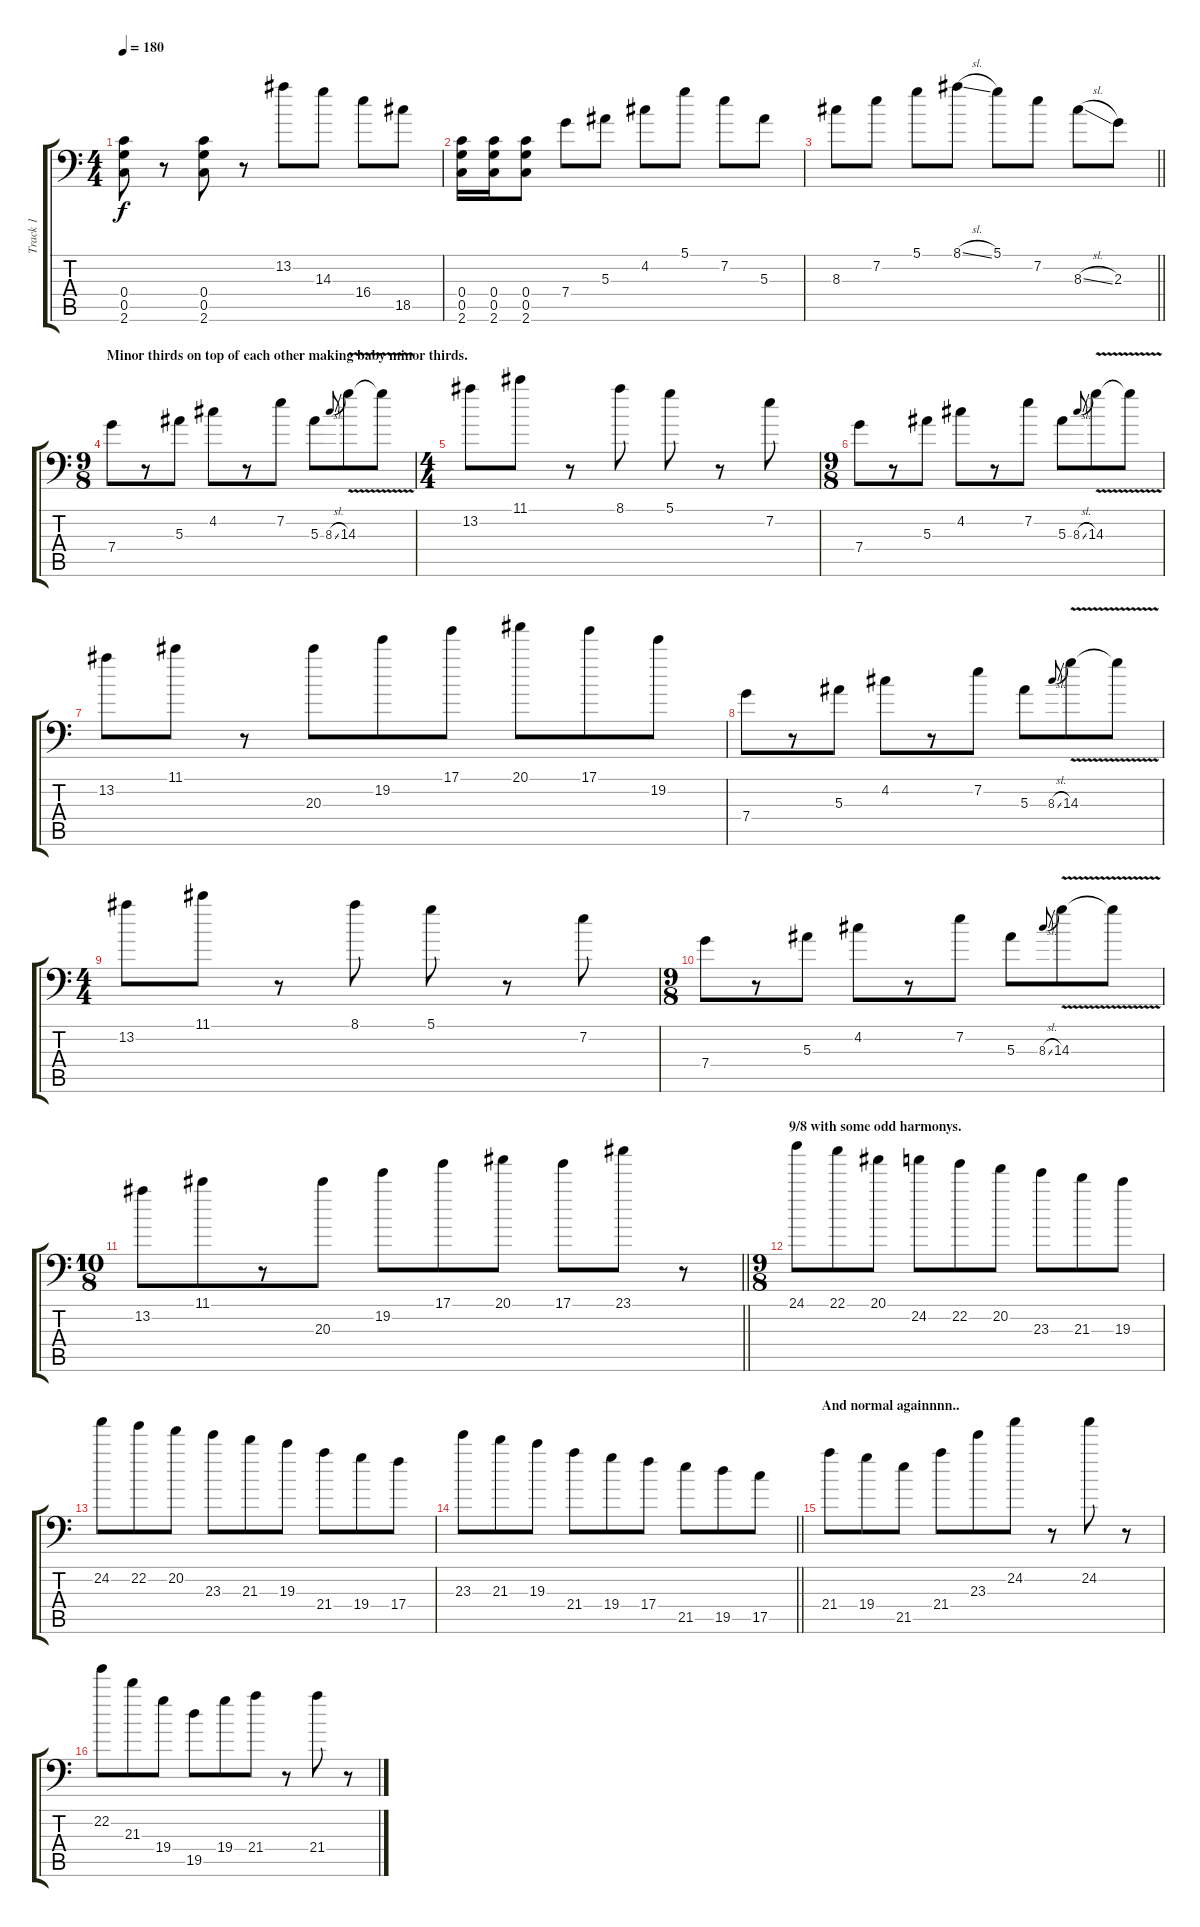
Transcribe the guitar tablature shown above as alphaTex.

\track ("Track 1" "Track 1") {instrument overdrivenguitar}
\staff {score tabs}
\tuning (D4 A3 F3 C3 G2 Bb1) {hide}
\ts (4 4)
\tempo 180
\clef f4
\ks c
(0.4 0.5 2.6).8{dy f} r.8 (0.4 0.5 2.6).8 r.8 13.2.8 14.3.8 16.4.8 18.5.8 |
(0.4 0.5 2.6).16 (0.4 0.5 2.6).16 (0.4 0.5 2.6).8 7.4.8 5.3.8 4.2.8 5.1.8 7.2.8 5.3.8 |
\barLineRight lightlight
8.3.8 7.2.8 5.1.8 8.1{sl}.8 5.1.8 7.2.8 8.3{sl}.8 2.3.8 |
\ts (9 8)
\section ("" "Minor thirds on top of each other making baby minor thirds.")
7.4.8 r.8 5.3.8 4.2.8 r.8 7.2.8 5.3.8 8.3{sl}.8{gr onbeat} 14.3{v}.8 14.3{t}.8 |
\ts (4 4)
13.2.8 11.1.8 r.8 8.1.8 5.1.8 r.8 7.2.8 |
\ts (9 8)
7.4.8 r.8 5.3.8 4.2.8 r.8 7.2.8 5.3.8 8.3{sl}.8{gr onbeat} 14.3{v}.8 14.3{t}.8 |
13.2.8 11.1.8 r.8 20.3.8 19.2.8 17.1.8 20.1.8 17.1.8 19.2.8 |
7.4.8 r.8 5.3.8 4.2.8 r.8 7.2.8 5.3.8 8.3{sl}.8{gr onbeat} 14.3{v}.8 14.3{t}.8 |
\ts (4 4)
13.2.8 11.1.8 r.8 8.1.8 5.1.8 r.8 7.2.8 |
\ts (9 8)
7.4.8 r.8 5.3.8 4.2.8 r.8 7.2.8 5.3.8 8.3{sl}.8{gr onbeat} 14.3{v}.8 14.3{t}.8 |
\ts (10 8)
\barLineRight lightlight
13.2.8 11.1.8 r.8 20.3.8 19.2.8 17.1.8 20.1.8 17.1.8 23.1.8 r.8 |
\ts (9 8)
\section ("" "9/8 with some odd harmonys.")
24.1.8 22.1.8 20.1.8 24.2.8 22.2.8 20.2.8 23.3.8 21.3.8 19.3.8 |
24.2.8 22.2.8 20.2.8 23.3.8 21.3.8 19.3.8 21.4.8 19.4.8 17.4.8 |
\barLineRight lightlight
23.3.8 21.3.8 19.3.8 21.4.8 19.4.8 17.4.8 21.5.8 19.5.8 17.5.8 |
\section ("" "And normal againnnn..")
21.4.8 19.4.8 21.5.8 21.4.8 23.3.8 24.2.8 r.8 24.2.8 r.8 |
22.2.8 21.3.8 19.4.8 19.5.8 19.4.8 21.4.8 r.8 21.4.8 r.8
